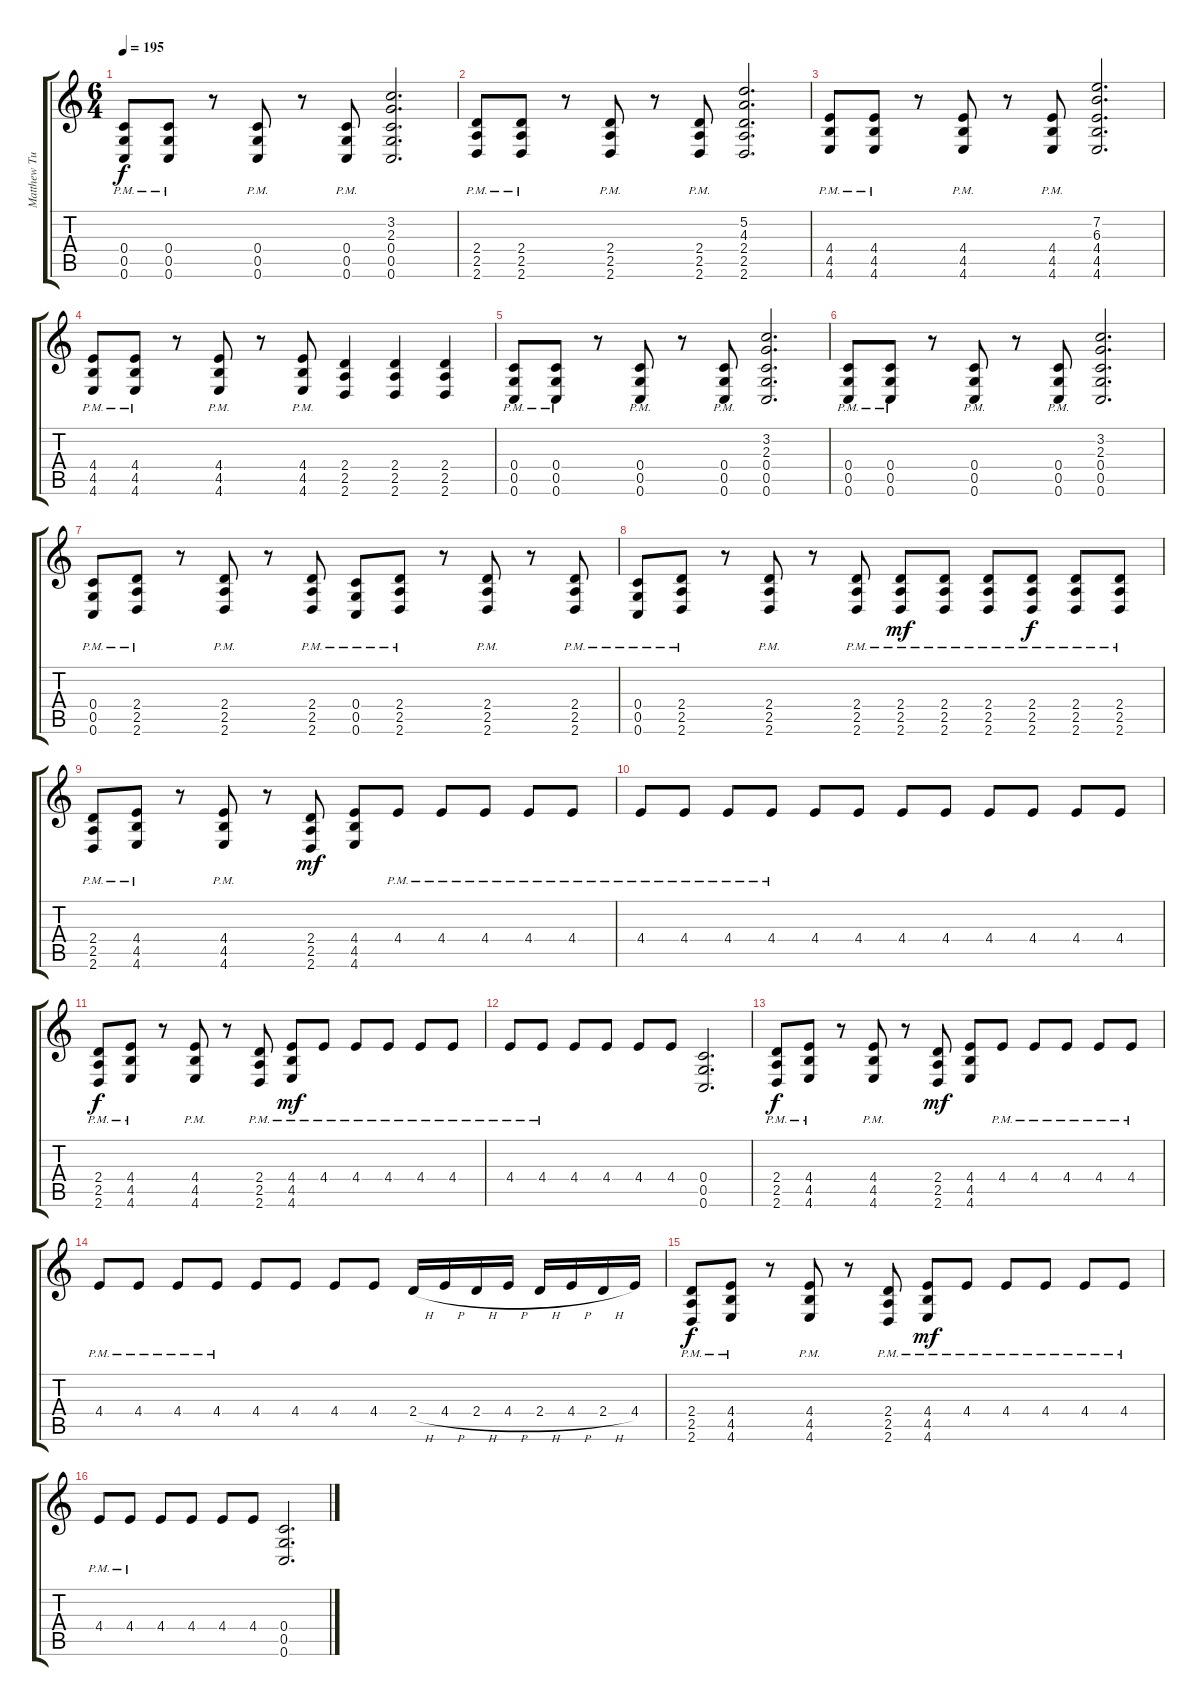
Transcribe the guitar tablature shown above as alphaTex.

\track ("Matthew Tuck" "Matthew Tu") {instrument distortionguitar}
\staff {score tabs}
\tuning (D4 A3 F3 C3 G2 C2) {hide}
\ts (6 4)
\tempo 195
\clef g2
\ks c
(0.4{pm} 0.5{pm} 0.6{pm}).8{dy f} (0.4{pm} 0.5{pm} 0.6{pm}).8 r.8 (0.4{pm} 0.5{pm} 0.6{pm}).8 r.8 (0.4{pm} 0.5{pm} 0.6{pm}).8 (3.2 2.3 0.4 0.5 0.6).2{d} |
(2.4{pm} 2.5{pm} 2.6{pm}).8 (2.4{pm} 2.5{pm} 2.6{pm}).8 r.8 (2.4{pm} 2.5{pm} 2.6{pm}).8 r.8 (2.4{pm} 2.5{pm} 2.6{pm}).8 (5.2 4.3 2.4 2.5 2.6).2{d} |
(4.4{pm} 4.5{pm} 4.6{pm}).8 (4.4{pm} 4.5{pm} 4.6{pm}).8 r.8 (4.4{pm} 4.5{pm} 4.6{pm}).8 r.8 (4.4{pm} 4.5{pm} 4.6{pm}).8 (7.2 6.3 4.4 4.5 4.6).2{d} |
(4.4{pm} 4.5{pm} 4.6{pm}).8 (4.4{pm} 4.5{pm} 4.6{pm}).8 r.8 (4.4{pm} 4.5{pm} 4.6{pm}).8 r.8 (4.4{pm} 4.5{pm} 4.6{pm}).8 (2.4 2.5 2.6).4 (2.4 2.5 2.6).4 (2.4 2.5 2.6).4 |
(0.4{pm} 0.5{pm} 0.6{pm}).8 (0.4{pm} 0.5{pm} 0.6{pm}).8 r.8 (0.4{pm} 0.5{pm} 0.6{pm}).8 r.8 (0.4{pm} 0.5{pm} 0.6{pm}).8 (3.2 2.3 0.4 0.5 0.6).2{d} |
(0.4{pm} 0.5{pm} 0.6{pm}).8 (0.4{pm} 0.5{pm} 0.6{pm}).8 r.8 (0.4{pm} 0.5{pm} 0.6{pm}).8 r.8 (0.4{pm} 0.5{pm} 0.6{pm}).8 (3.2 2.3 0.4 0.5 0.6).2{d} |
(0.4{pm} 0.5{pm} 0.6{pm}).8 (2.4{pm} 2.5{pm} 2.6{pm}).8 r.8 (2.4{pm} 2.5{pm} 2.6{pm}).8 r.8 (2.4{pm} 2.5{pm} 2.6{pm}).8 (0.4{pm} 0.5{pm} 0.6{pm}).8 (2.4{pm} 2.5{pm} 2.6{pm}).8 r.8 (2.4{pm} 2.5{pm} 2.6{pm}).8 r.8 (2.4{pm} 2.5{pm} 2.6{pm}).8 |
(0.4{pm} 0.5{pm} 0.6{pm}).8 (2.4{pm} 2.5{pm} 2.6{pm}).8 r.8 (2.4{pm} 2.5{pm} 2.6{pm}).8 r.8 (2.4{pm} 2.5{pm} 2.6{pm}).8 (2.4{pm} 2.5{pm} 2.6{pm}).8{dy mf} (2.4{pm} 2.5{pm} 2.6{pm}).8 (2.4{pm} 2.5{pm} 2.6{pm}).8 (2.4{pm} 2.5{pm} 2.6{pm}).8{dy f} (2.4{pm} 2.5{pm} 2.6{pm}).8 (2.4{pm} 2.5{pm} 2.6{pm}).8 |
(2.4{pm} 2.5{pm} 2.6{pm}).8 (4.4{pm} 4.5{pm} 4.6{pm}).8 r.8 (4.4{pm} 4.5{pm} 4.6{pm}).8 r.8 (2.4 2.5 2.6).8{dy mf} (4.4 4.5 4.6).8 4.4{pm}.8 4.4{pm}.8 4.4{pm}.8 4.4{pm}.8 4.4{pm}.8 |
4.4{pm}.8 4.4{pm}.8 4.4{pm}.8 4.4{pm}.8 4.4.8 4.4.8 4.4.8 4.4.8 4.4.8 4.4.8 4.4.8 4.4.8 |
(2.4{pm} 2.5{pm} 2.6{pm}).8{dy f} (4.4{pm} 4.5{pm} 4.6{pm}).8 r.8 (4.4{pm} 4.5{pm} 4.6{pm}).8 r.8 (2.4{pm} 2.5{pm} 2.6{pm}).8 (4.4{pm} 4.5 4.6).8{dy mf} 4.4{pm}.8 4.4{pm}.8 4.4{pm}.8 4.4{pm}.8 4.4{pm}.8 |
4.4{pm}.8 4.4{pm}.8 4.4.8 4.4.8 4.4.8 4.4.8 (0.4 0.5 0.6).2{d} |
(2.4{pm} 2.5{pm} 2.6{pm}).8{dy f} (4.4{pm} 4.5{pm} 4.6{pm}).8 r.8 (4.4{pm} 4.5{pm} 4.6{pm}).8 r.8 (2.4 2.5 2.6).8{dy mf} (4.4 4.5 4.6).8 4.4{pm}.8 4.4{pm}.8 4.4{pm}.8 4.4{pm}.8 4.4{pm}.8 |
4.4{pm}.8 4.4{pm}.8 4.4{pm}.8 4.4{pm}.8 4.4.8 4.4.8 4.4.8 4.4.8 2.4{h}.16 4.4{h}.16 2.4{h}.16 4.4{h}.16 2.4{h}.16 4.4{h}.16 2.4{h}.16 4.4.16 |
(2.4{pm} 2.5{pm} 2.6{pm}).8{dy f} (4.4{pm} 4.5{pm} 4.6{pm}).8 r.8 (4.4{pm} 4.5{pm} 4.6{pm}).8 r.8 (2.4{pm} 2.5{pm} 2.6{pm}).8 (4.4{pm} 4.5 4.6).8{dy mf} 4.4{pm}.8 4.4{pm}.8 4.4{pm}.8 4.4{pm}.8 4.4{pm}.8 |
4.4{pm}.8 4.4{pm}.8 4.4.8 4.4.8 4.4.8 4.4.8 (0.4 0.5 0.6).2{d}
